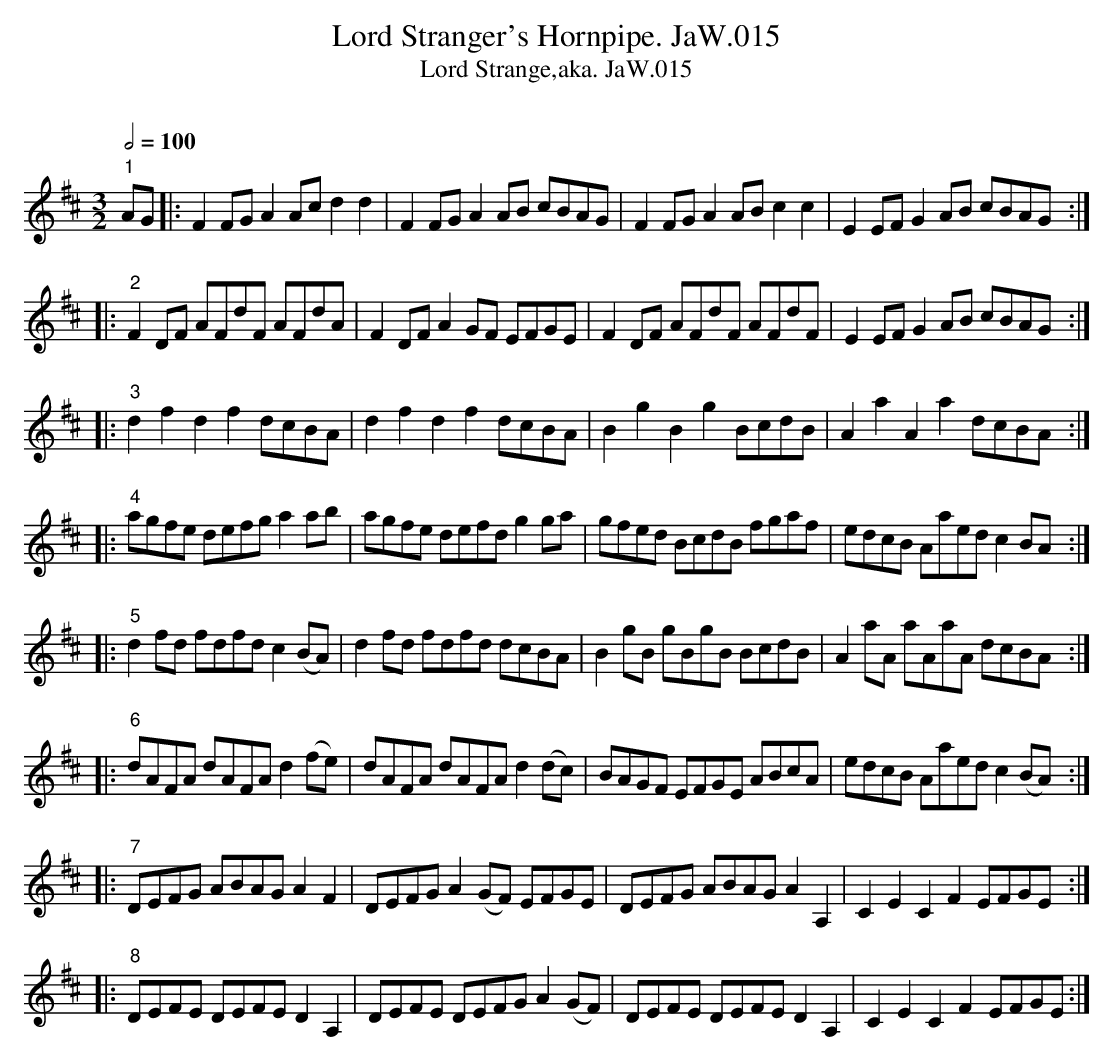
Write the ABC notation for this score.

X:1
T:Lord Stranger's Hornpipe. JaW.015
T:Lord Strange,aka. JaW.015
M:3/2
Q:1/2=100
L:1/8
O:
K:D
"1"AG|:F2FG A2Ac d2d2|F2FG A2AB cBAG|\
F2FG A2AB c2c2|E2EF G2AB cBAG:|
|:"2"F2DF AFdF AFdA|F2DF A2GF EFGE|\
F2DF AFdF AFdF|E2EF G2AB cBAG:|
|:"3"d2f2 d2f2 dcBA|d2f2 d2f2 dcBA|\
B2g2 B2g2BcdB|A2a2 A2a2 dcBA:|
|:"4"agfe defg a2ab|agfe defd g2ga|\
gfed BcdB fgaf|edcB Aaed c2BA:|
|:"5"d2 fd fdfd c2(BA)|d2fd fdfd dcBA|\
B2gB gBgB BcdB|A2aA aAaA dcBA:|
|:"6"dAFA dAFA d2(fe)|dAFA dAFA d2(dc)|\
BAGF EFGE ABcA|edcB Aaed c2(BA):|
|:"7"DEFG ABAG A2F2|DEFG A2(GF) EFGE|\
DEFG ABAG A2A,2|C2E2 C2F2 EFGE:|
|:"8"DEFE DEFE D2A,2|DEFE DEFG A2(GF)|\
DEFE DEFE D2A,2|C2E2 C2F2 EFGE:|
